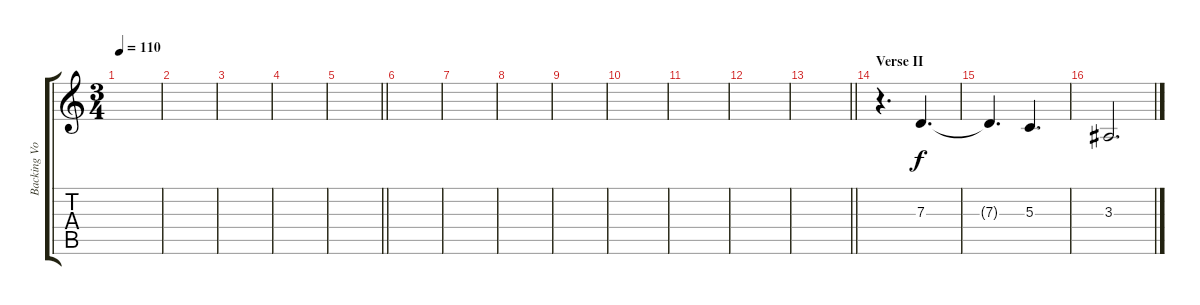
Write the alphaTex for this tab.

\track ("Backing Vocals" "Backing Vo") {instrument altosax}
\staff {score tabs}
\tuning (E4 B3 G3 D3 A2 E2) {hide}
\ts (3 4)
\tempo 110
\clef g2
\ks c
|
|
|
|
\barLineRight lightlight
|
|
|
|
|
|
|
|
\barLineRight lightlight
|
\section ("" "Verse II")
r.4{d} 7.3.4{d} |
7.3{t}.4{d} 5.3.4{d} |
3.3.2{d}
